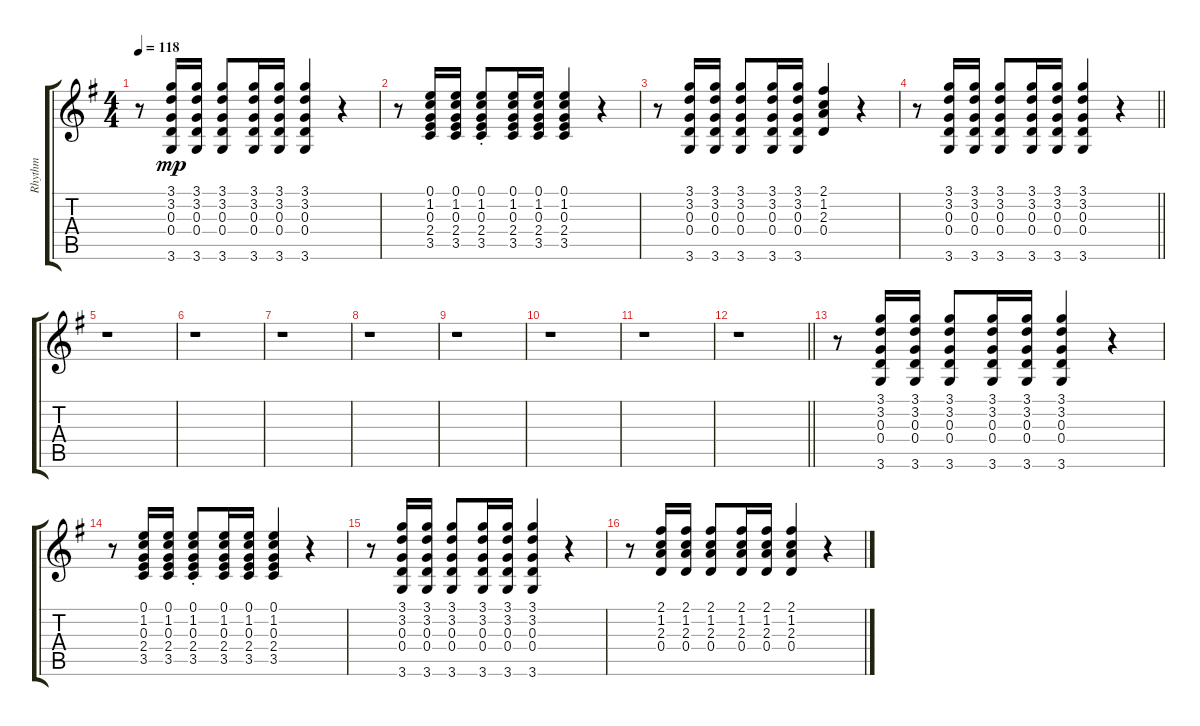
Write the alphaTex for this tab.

\track ("Rhythm" "Rhythm") {instrument electricguitarclean}
\staff {score tabs}
\tuning (E4 B3 G3 D3 A2 E2) {hide}
\ts (4 4)
\tempo 118
\clef g2
\ks g
r.8{dy mp} (3.1 3.2 0.3 0.4 3.6).16 (3.1 3.2 0.3 0.4 3.6).16 (3.1 3.2 0.3 0.4 3.6).8 (3.1 3.2 0.3 0.4 3.6).16 (3.1 3.2 0.3 0.4 3.6).16 (3.1 3.2 0.3 0.4 3.6).4 r.4 |
r.8 (0.1 1.2 0.3 2.4 3.5).16 (0.1 1.2 0.3 2.4 3.5).16 (0.1{st} 1.2{st} 0.3{st} 2.4{st} 3.5{st}).8 (0.1 1.2 0.3 2.4 3.5).16 (0.1 1.2 0.3 2.4 3.5).16 (0.1 1.2 0.3 2.4 3.5).4 r.4 |
r.8 (3.1 3.2 0.3 0.4 3.6).16 (3.1 3.2 0.3 0.4 3.6).16 (3.1 3.2 0.3 0.4 3.6).8 (3.1 3.2 0.3 0.4 3.6).16 (3.1 3.2 0.3 0.4 3.6).16 (2.1 1.2 2.3 0.4).4 r.4 |
\barLineRight lightlight
r.8 (3.1 3.2 0.3 0.4 3.6).16 (3.1 3.2 0.3 0.4 3.6).16 (3.1 3.2 0.3 0.4 3.6).8 (3.1 3.2 0.3 0.4 3.6).16 (3.1 3.2 0.3 0.4 3.6).16 (3.1 3.2 0.3 0.4 3.6).4 r.4 |
r.1 |
r.1 |
r.1 |
r.1 |
r.1 |
r.1 |
r.1 |
\barLineRight lightlight
r.1 |
r.8 (3.1 3.2 0.3 0.4 3.6).16 (3.1 3.2 0.3 0.4 3.6).16 (3.1 3.2 0.3 0.4 3.6).8 (3.1 3.2 0.3 0.4 3.6).16 (3.1 3.2 0.3 0.4 3.6).16 (3.1 3.2 0.3 0.4 3.6).4 r.4 |
r.8 (0.1 1.2 0.3 2.4 3.5).16 (0.1 1.2 0.3 2.4 3.5).16 (0.1{st} 1.2{st} 0.3{st} 2.4{st} 3.5{st}).8 (0.1 1.2 0.3 2.4 3.5).16 (0.1 1.2 0.3 2.4 3.5).16 (0.1 1.2 0.3 2.4 3.5).4 r.4 |
r.8 (3.1 3.2 0.3 0.4 3.6).16 (3.1 3.2 0.3 0.4 3.6).16 (3.1 3.2 0.3 0.4 3.6).8 (3.1 3.2 0.3 0.4 3.6).16 (3.1 3.2 0.3 0.4 3.6).16 (3.1 3.2 0.3 0.4 3.6).4 r.4 |
r.8 (2.1 1.2 2.3 0.4).16 (2.1 1.2 2.3 0.4).16 (2.1 1.2 2.3 0.4).8 (2.1 1.2 2.3 0.4).16 (2.1 1.2 2.3 0.4).16 (2.1 1.2 2.3 0.4).4 r.4
